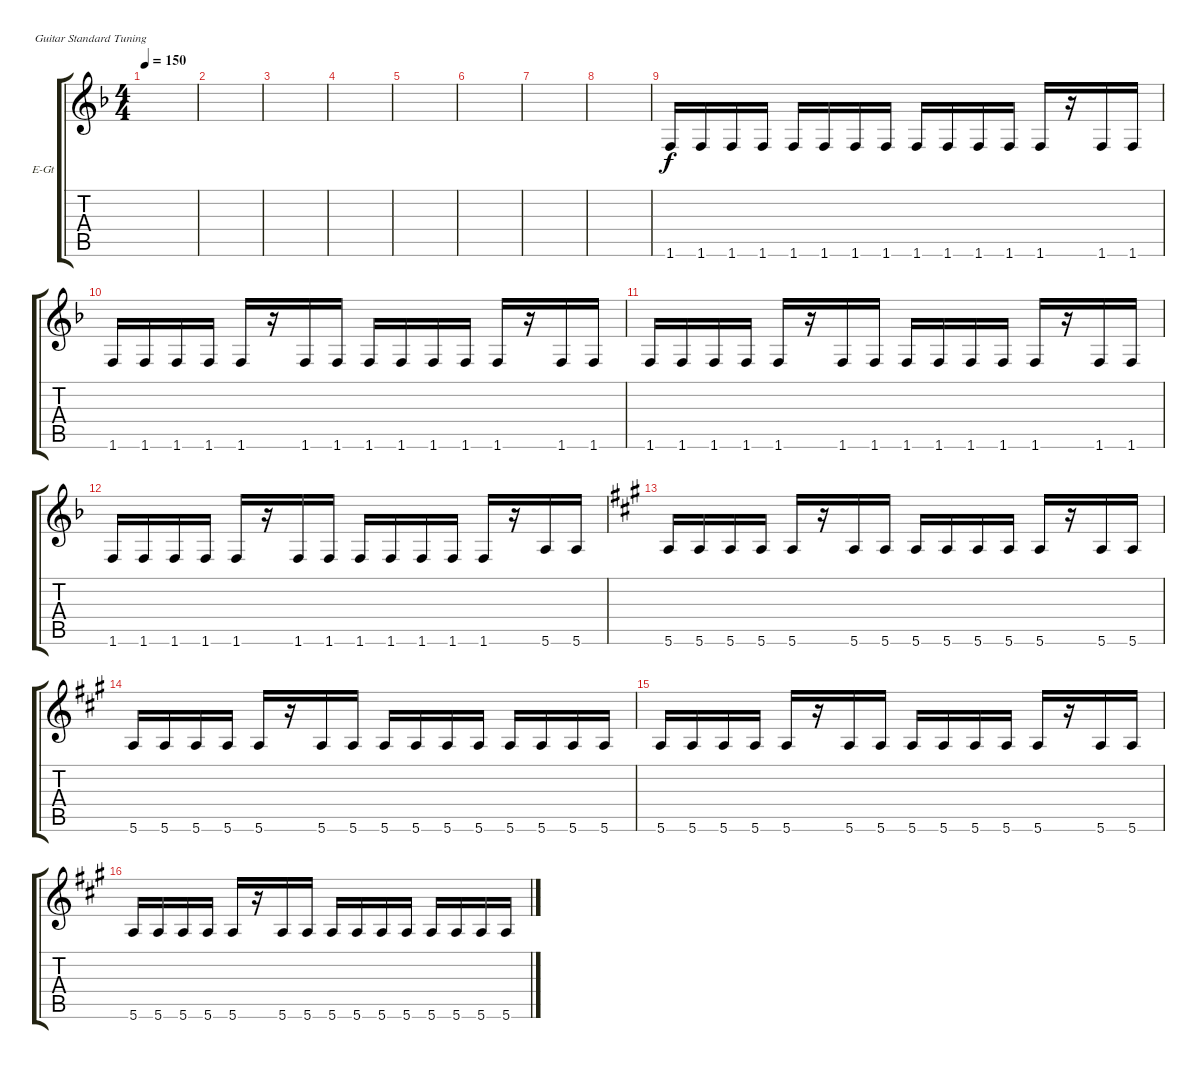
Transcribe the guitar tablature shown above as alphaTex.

\defaultSystemsLayout 4
\bracketExtendMode groupsimilarinstruments
\firstSystemTrackNameOrientation horizontal
\otherSystemsTrackNameOrientation horizontal
\track ("Electric Guitar" "E-Gt") {instrument distortionguitar}
\staff {score tabs}
\tuning (E4 B3 G3 D3 A2 E2)
\ts (4 4)
\tempo 150
\clef g2
\ks f
|
|
|
|
|
|
|
|
1.6.16 1.6.16 1.6.16 1.6.16 1.6.16 1.6.16 1.6.16 1.6.16 1.6.16 1.6.16 1.6.16 1.6.16 1.6.16 r.16 1.6.16 1.6.16 |
1.6.16 1.6.16 1.6.16 1.6.16 1.6.16 r.16 1.6.16 1.6.16 1.6.16 1.6.16 1.6.16 1.6.16 1.6.16 r.16 1.6.16 1.6.16 |
1.6.16 1.6.16 1.6.16 1.6.16 1.6.16 r.16 1.6.16 1.6.16 1.6.16 1.6.16 1.6.16 1.6.16 1.6.16 r.16 1.6.16 1.6.16 |
1.6.16 1.6.16 1.6.16 1.6.16 1.6.16 r.16 1.6.16 1.6.16 1.6.16 1.6.16 1.6.16 1.6.16 1.6.16 r.16 5.6.16 5.6.16 |
\ks a
5.6.16 5.6.16 5.6.16 5.6.16 5.6.16 r.16 5.6.16 5.6.16 5.6.16 5.6.16 5.6.16 5.6.16 5.6.16 r.16 5.6.16 5.6.16 |
5.6.16 5.6.16 5.6.16 5.6.16 5.6.16 r.16 5.6.16 5.6.16 5.6.16 5.6.16 5.6.16 5.6.16 5.6.16 5.6.16 5.6.16 5.6.16 |
5.6.16 5.6.16 5.6.16 5.6.16 5.6.16 r.16 5.6.16 5.6.16 5.6.16 5.6.16 5.6.16 5.6.16 5.6.16 r.16 5.6.16 5.6.16 |
5.6.16 5.6.16 5.6.16 5.6.16 5.6.16 r.16 5.6.16 5.6.16 5.6.16 5.6.16 5.6.16 5.6.16 5.6.16 5.6.16 5.6.16 5.6.16
